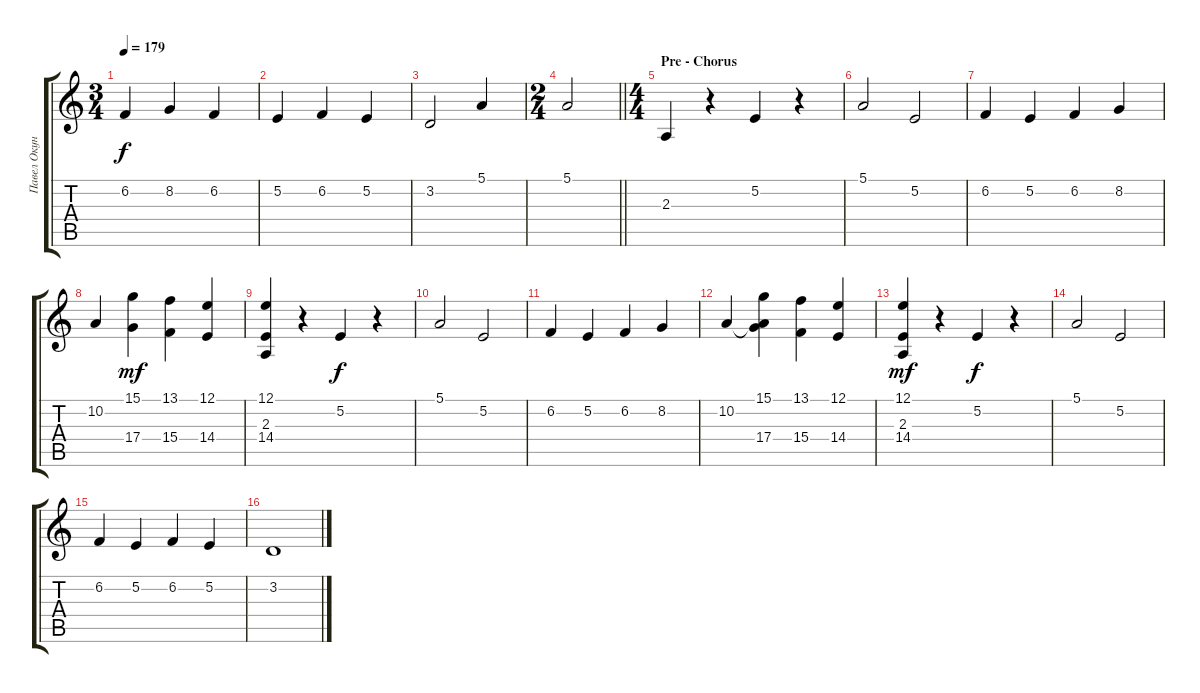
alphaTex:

\track ("Павел Окунев" "Павел Окун") {instrument frenchhorn}
\staff {score tabs}
\tuning (E4 B3 G3 D3 A2 E2) {hide}
\ts (3 4)
\tempo 179
\clef g2
\ks c
6.2.4{dy f} 8.2.4 6.2.4 |
5.2.4 6.2.4 5.2.4 |
3.2.2 5.1.4 |
\ts (2 4)
\barLineRight lightlight
5.1.2 |
\ts (4 4)
\section ("" "Pre - Chorus")
2.3.4 r.4 5.2.4 r.4 |
5.1.2 5.2.2 |
6.2.4 5.2.4 6.2.4 8.2.4 |
10.2.4 (15.1 17.4).4{dy mf} (13.1 15.4).4 (12.1 14.4).4 |
(12.1 2.3 14.4).4 r.4 5.2.4{dy f} r.4 |
5.1.2 5.2.2 |
6.2.4 5.2.4 6.2.4 8.2.4 |
10.2.4 (15.1 10.2{t} 17.4).4 (13.1 15.4).4 (12.1 14.4).4 |
(12.1 2.3 14.4).4{dy mf} r.4 5.2.4{dy f} r.4 |
5.1.2 5.2.2 |
6.2.4 5.2.4 6.2.4 5.2.4 |
3.2.1
